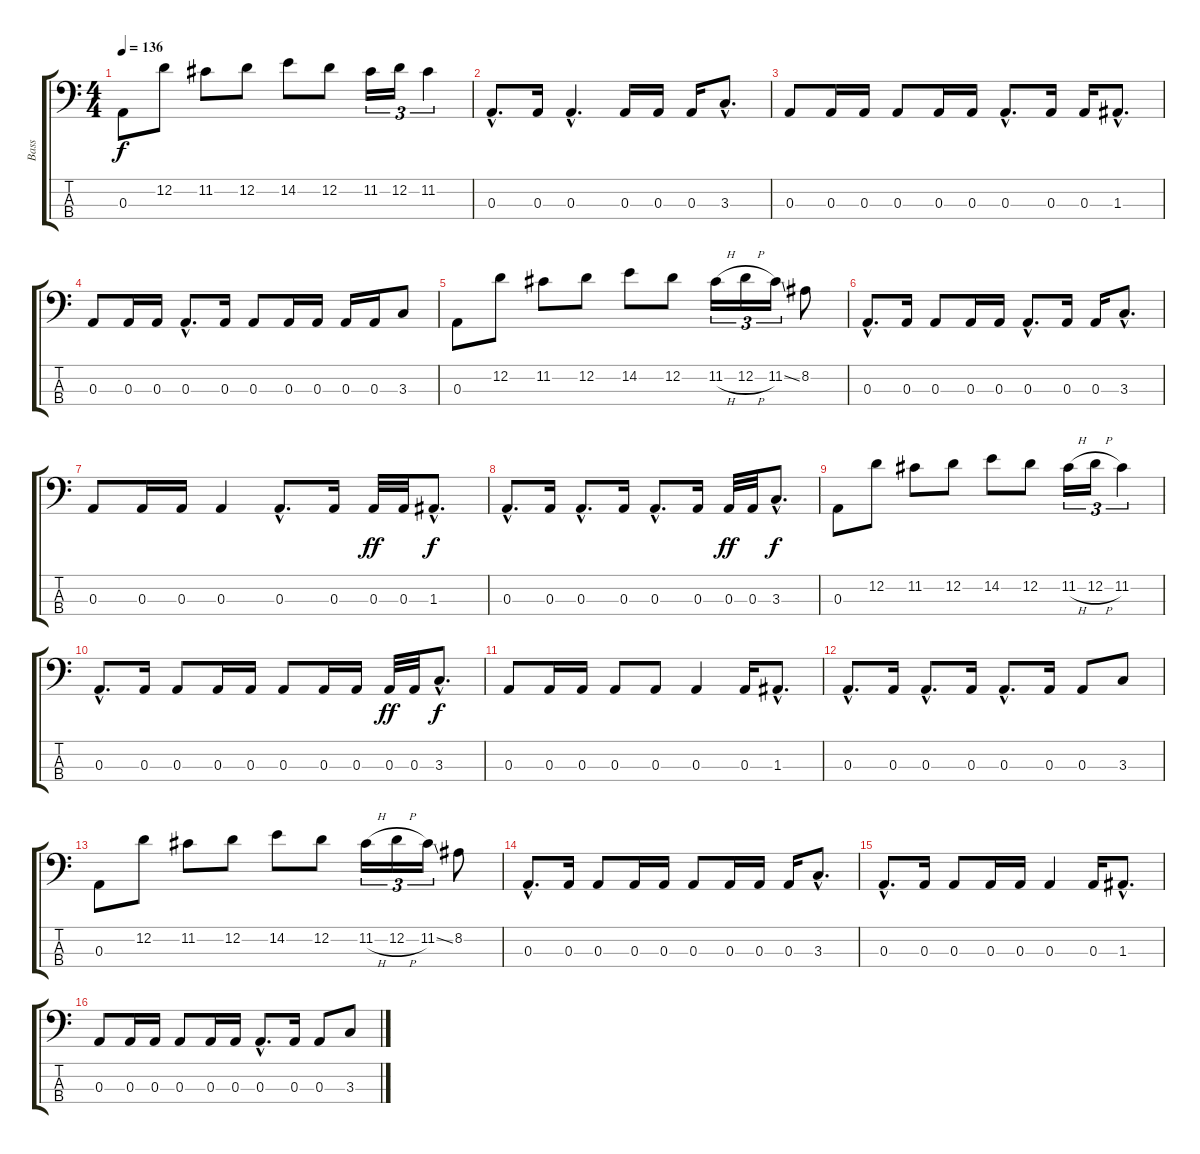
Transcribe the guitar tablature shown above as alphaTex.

\track ("Bass" "Bass") {instrument electricbassfinger}
\staff {score tabs}
\tuning (G2 D2 A1 E1) {hide}
\ts (4 4)
\tempo 136
\clef f4
\ks c
0.3.8{dy f} 12.2.8 11.2.8 12.2.8 14.2.8 12.2.8 11.2.16{tu (3 2)} 12.2.16{tu (3 2)} 11.2.4{tu (3 2)} |
0.3{hac}.8{d} 0.3.16 0.3{hac}.4{d} 0.3.16 0.3.16 0.3.16 3.3{hac}.8{d} |
0.3.8 0.3.16 0.3.16 0.3.8 0.3.16 0.3.16 0.3{hac}.8{d} 0.3.16 0.3.16 1.3{hac}.8{d} |
0.3.8 0.3.16 0.3.16 0.3{hac}.8{d} 0.3.16 0.3.8 0.3.16 0.3.16 0.3.16 0.3.16 3.3.8 |
0.3.8 12.2.8 11.2.8 12.2.8 14.2.8 12.2.8 11.2{h}.16{tu (3 2)} 12.2{h}.16{tu (3 2)} 11.2{ss}.16{tu (3 2)} 8.2.8 |
0.3{hac}.8{d} 0.3.16 0.3.8 0.3.16 0.3.16 0.3{hac}.8{d} 0.3.16 0.3.16 3.3{hac}.8{d} |
0.3.8 0.3.16 0.3.16 0.3.4 0.3{hac}.8{d} 0.3.16 0.3.32{dy ff} 0.3.32 1.3{hac}.8{d dy f} |
0.3{hac}.8{d} 0.3.16 0.3{hac}.8{d} 0.3.16 0.3{hac}.8{d} 0.3.16 0.3.32{dy ff} 0.3.32 3.3{hac}.8{d dy f} |
0.3.8 12.2.8 11.2.8 12.2.8 14.2.8 12.2.8 11.2{h}.16{tu (3 2)} 12.2{h}.16{tu (3 2)} 11.2.4{tu (3 2)} |
0.3{hac}.8{d} 0.3.16 0.3.8 0.3.16 0.3.16 0.3.8 0.3.16 0.3.16 0.3.32{dy ff} 0.3.32 3.3{hac}.8{d dy f} |
0.3.8 0.3.16 0.3.16 0.3.8 0.3.8 0.3.4 0.3.16 1.3{hac}.8{d} |
0.3{hac}.8{d} 0.3.16 0.3{hac}.8{d} 0.3.16 0.3{hac}.8{d} 0.3.16 0.3.8 3.3.8 |
0.3.8 12.2.8 11.2.8 12.2.8 14.2.8 12.2.8 11.2{h}.16{tu (3 2)} 12.2{h}.16{tu (3 2)} 11.2{ss}.16{tu (3 2)} 8.2.8 |
0.3{hac}.8{d} 0.3.16 0.3.8 0.3.16 0.3.16 0.3.8 0.3.16 0.3.16 0.3.16 3.3{hac}.8{d} |
0.3{hac}.8{d} 0.3.16 0.3.8 0.3.16 0.3.16 0.3.4 0.3.16 1.3{hac}.8{d} |
0.3.8 0.3.16 0.3.16 0.3.8 0.3.16 0.3.16 0.3{hac}.8{d} 0.3.16 0.3.8 3.3.8
